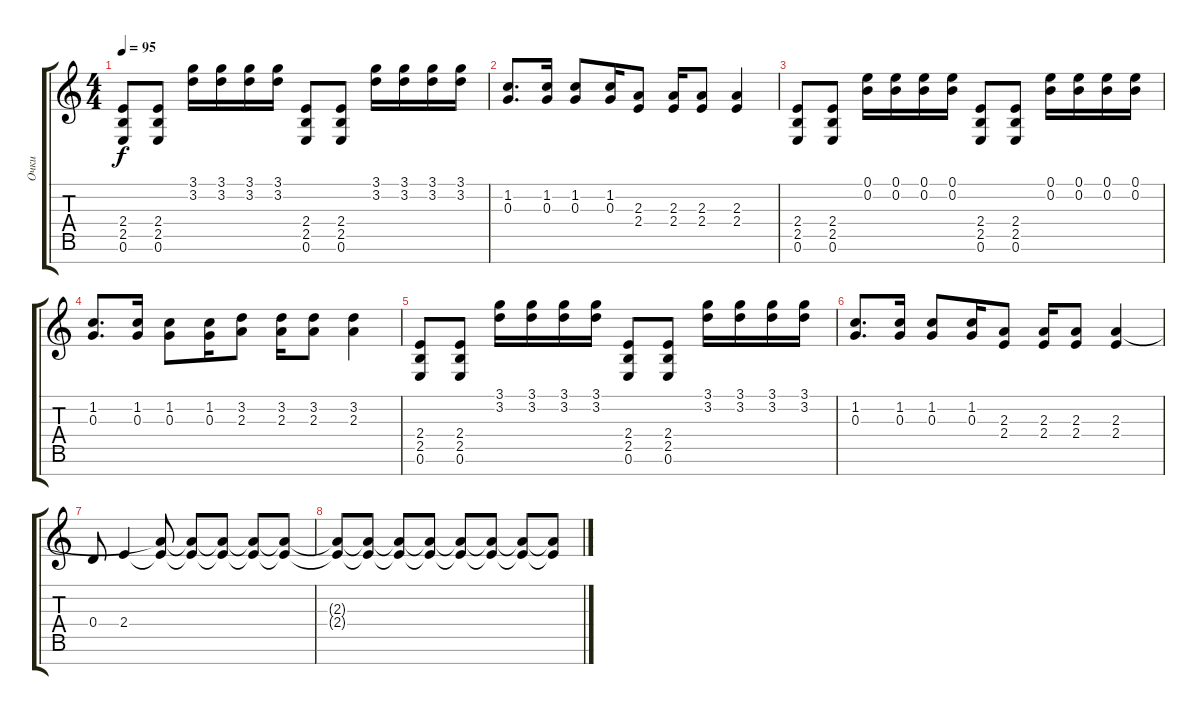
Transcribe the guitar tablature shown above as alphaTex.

\track ("Очки" "Очки") {instrument overdrivenguitar}
\staff {score tabs}
\tuning (E4 B3 G3 D3 A2 E2 B1) {hide}
\ts (4 4)
\tempo 95
\clef g2
\ks c
(2.4 2.5 0.6).8{dy f} (2.4 2.5 0.6).8 (3.1 3.2).16 (3.1 3.2).16 (3.1 3.2).16 (3.1 3.2).16 (2.4 2.5 0.6).8 (2.4 2.5 0.6).8 (3.1 3.2).16 (3.1 3.2).16 (3.1 3.2).16 (3.1 3.2).16 |
(1.2 0.3).8{d} (1.2 0.3).16 (1.2 0.3).8 (1.2 0.3).16 (2.3 2.4).8 (2.3 2.4).16 (2.3 2.4).8 (2.3 2.4).4 |
(2.4 2.5 0.6).8 (2.4 2.5 0.6).8 (0.1 0.2).16 (0.1 0.2).16 (0.1 0.2).16 (0.1 0.2).16 (2.4 2.5 0.6).8 (2.4 2.5 0.6).8 (0.1 0.2).16 (0.1 0.2).16 (0.1 0.2).16 (0.1 0.2).16 |
(1.2 0.3).8{d} (1.2 0.3).16 (1.2 0.3).8 (1.2 0.3).16 (3.2 2.3).8 (3.2 2.3).16 (3.2 2.3).8 (3.2 2.3).4 |
(2.4 2.5 0.6).8 (2.4 2.5 0.6).8 (3.1 3.2).16 (3.1 3.2).16 (3.1 3.2).16 (3.1 3.2).16 (2.4 2.5 0.6).8 (2.4 2.5 0.6).8 (3.1 3.2).16 (3.1 3.2).16 (3.1 3.2).16 (3.1 3.2).16 |
(1.2 0.3).8{d} (1.2 0.3).16 (1.2 0.3).8 (1.2 0.3).16 (2.3 2.4).8 (2.3 2.4).16 (2.3 2.4).8 (2.3 2.4).4 |
0.4.8{volume 0} 2.4.4 (2.3{t} 2.4{t}).8 (2.3{t} 2.4{t}).8 (2.3{t} 2.4{t}).8 (2.3{t} 2.4{t}).8 (2.3{t} 2.4{t}).8 |
(2.3{t} 2.4{t}).8 (2.3{t} 2.4{t}).8 (2.3{t} 2.4{t}).8 (2.3{t} 2.4{t}).8 (2.3{t} 2.4{t}).8 (2.3{t} 2.4{t}).8 (2.3{t} 2.4{t}).8 (2.3{t} 2.4{t}).8
